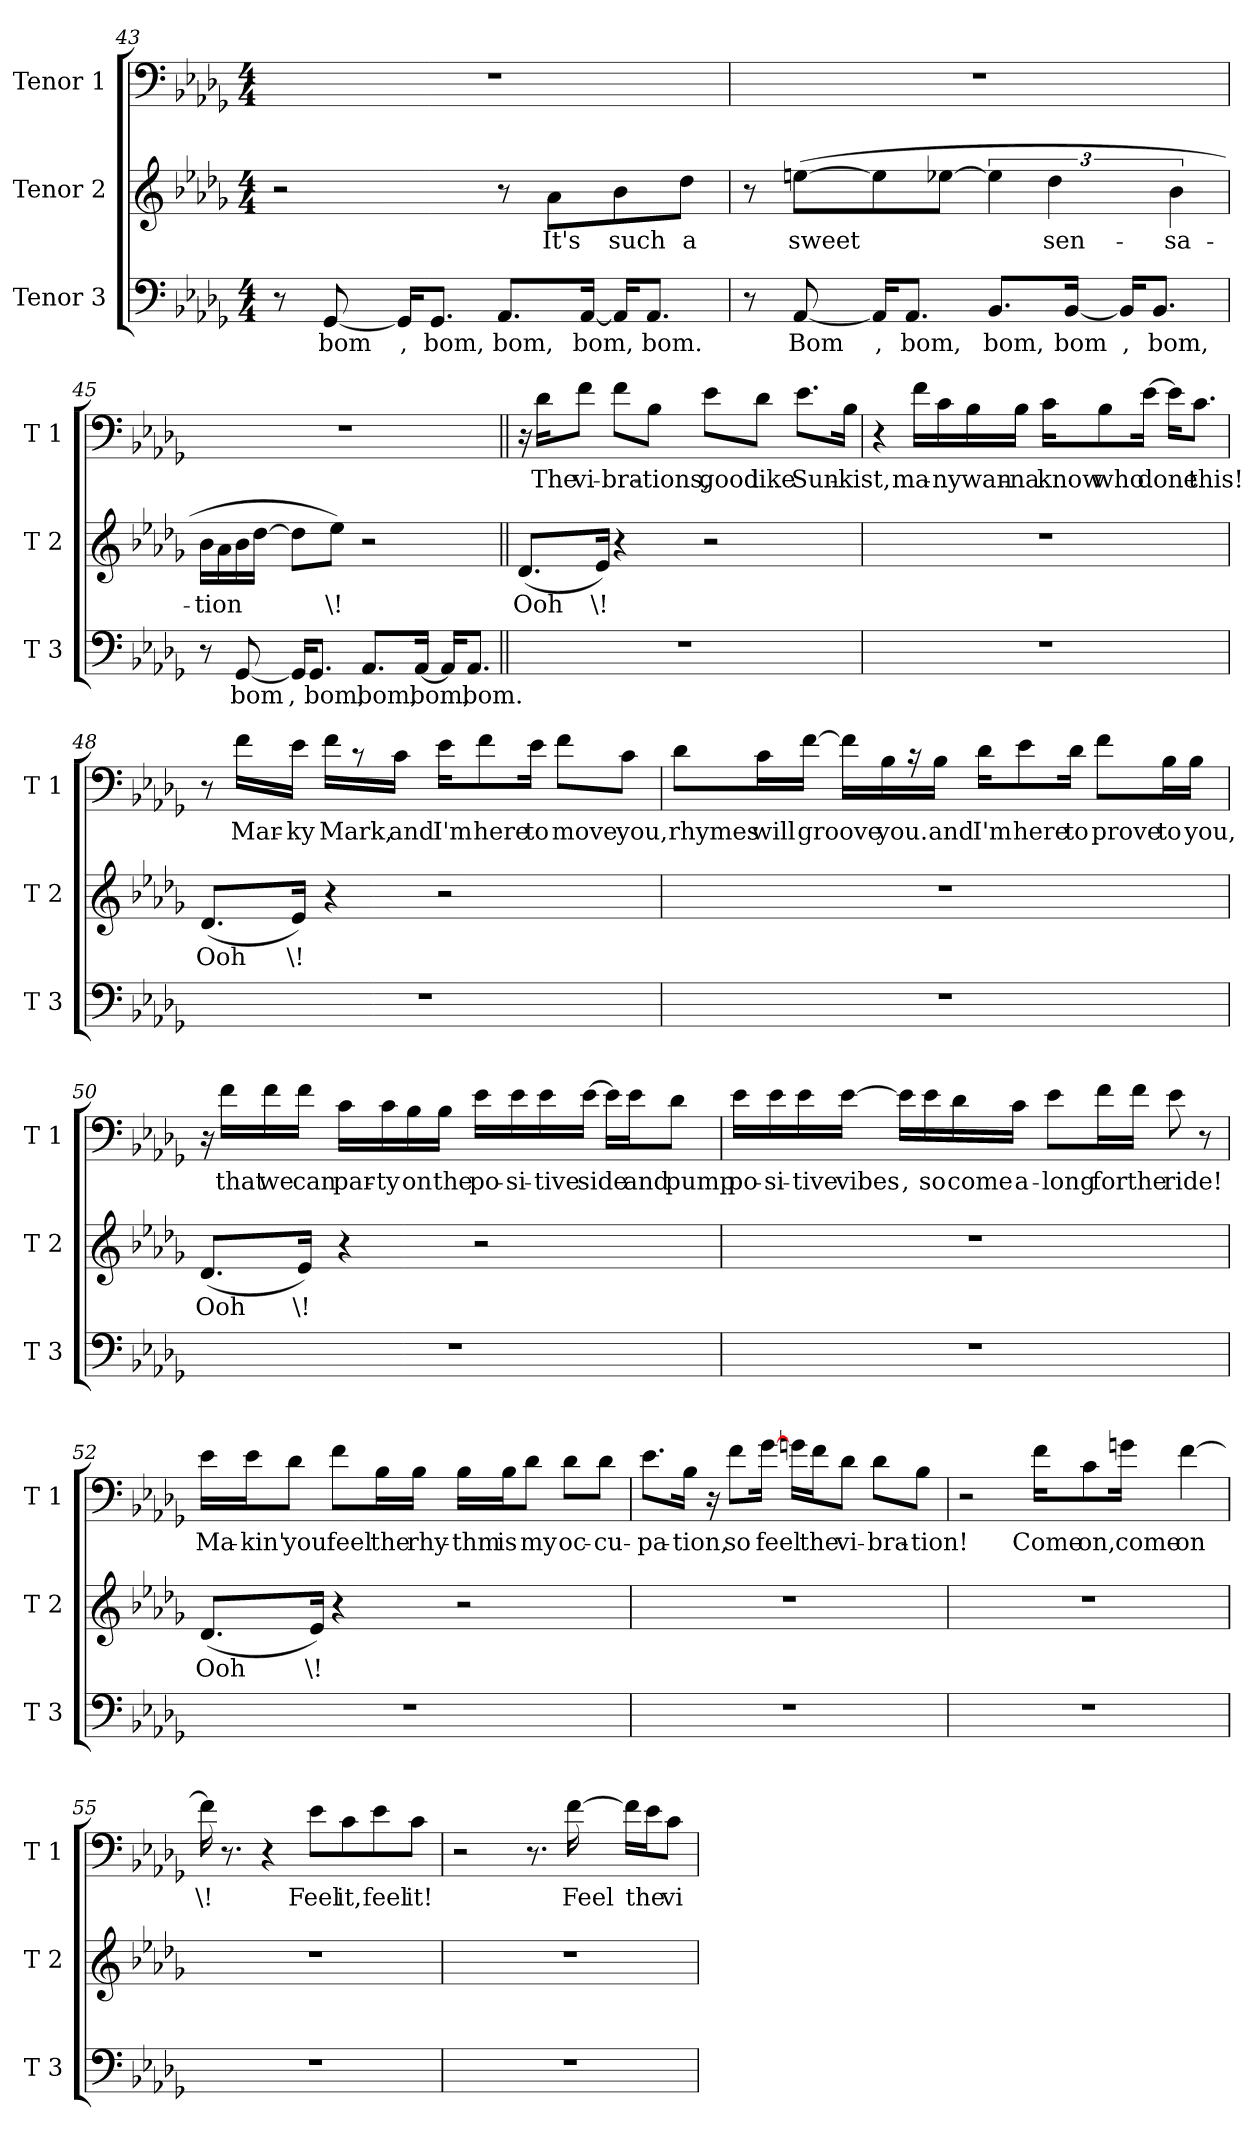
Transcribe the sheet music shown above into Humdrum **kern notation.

**kern	**text	**kern	**text	**kern	**text
*part3	*part3	*part2	*part2	*part1	*part1
*staff3	*staff3	*staff2	*staff2	*staff1	*staff1
*I"Tenor 3	*	*I"Tenor 2	*	*I"Tenor 1	*
*I'T 3	*	*I'T 2	*	*I'T 1	*
*clefF4	*	*clefG2	*	*clefF4	*
*k[b-e-a-d-g-]	*	*k[b-e-a-d-g-]	*	*k[b-e-a-d-g-]	*
*b-:	*	*b-:	*	*b-:	*
*M4/4	*	*M4/4	*	*M4/4	*
=43	=43	=43	=43	=43	=43
8r	.	2r	.	1r	.
!	!LO:LY:b	!	!	!	!
[8GG-/	bom	.	.	.	.
!	!LO:LY:b	!	!	!	!
16GG-/KL]	,	.	.	.	.
!	!LO:LY:b	!	!	!	!
8.GG-/J	bom,	.	.	.	.
!	!LO:LY:b	!	!	!	!
8.AA-/L	bom,	8r	.	.	.
!	!	!	!LO:LY:b	!	!
.	.	8a-\L	It's	.	.
!	!LO:LY:b	!	!	!	!
[16AA-/Jk	bom,	.	.	.	.
!	!	!	!LO:LY:b	!	!
16AA-/KL]	.	8b-\	such	.	.
!	!LO:LY:b	!	!	!	!
8.AA-/J	bom.	.	.	.	.
!	!	!	!LO:LY:b	!	!
.	.	8dd-\J	a	.	.
!!LO:LB:g=z
=44	=44	=44	=44	=44	=44
8r	.	8r	.	1r	.
!	!LO:LY:b	!	!LO:LY:b	!	!
[8AA-/	Bom	(>[8een\L	sweet	.	.
!	!LO:LY:b	!	!	!	!
16AA-/KL]	,	8ee\]	.	.	.
!	!LO:LY:b	!	!	!	!
8.AA-/J	bom,	.	.	.	.
.	.	[8ee-X\J	.	.	.
!	!LO:LY:b	!	!	!	!
8.BB-/L	bom,	6ee-\]	.	.	.
!	!	!	!LO:LY:b	!	!
.	.	6dd-\	sen-	.	.
!	!LO:LY:b	!	!	!	!
[16BB-/Jk	bom	.	.	.	.
!	!LO:LY:b	!	!	!	!
16BB-/KL]	,	.	.	.	.
!	!LO:LY:b	!	!	!	!
8.BB-/J	bom,	.	.	.	.
!	!	!	!LO:LY:b	!	!
.	.	6b-\	-sa-	.	.
=45	=45	=45	=45	=45	=45
!	!	!	!LO:LY:b	!	!
8r	.	16b-\LL	-tion	1r	.
.	.	16a-\	.	.	.
!	!LO:LY:b	!	!	!	!
[8GG-/	bom	16b-\	.	.	.
.	.	[16dd-\JJ	.	.	.
!	!LO:LY:b	!	!	!	!
16GG-/KL]	,	8dd-\L]	.	.	.
!	!LO:LY:b	!	!	!	!
8.GG-/J	bom,	.	.	.	.
!	!	!	!LO:LY:b	!	!
.	.	8ee-\J)	\!	.	.
!	!LO:LY:b	!	!	!	!
8.AA-/L	bom,	2r	.	.	.
!	!LO:LY:b	!	!	!	!
[16AA-/Jk	bom,	.	.	.	.
16AA-/KL]	.	.	.	.	.
!	!LO:LY:b	!	!	!	!
8.AA-/J	bom.	.	.	.	.
!!LO:PB:g=z
=46||	=46||	=46||	=46||	=46||	=46||
!	!	!	!LO:LY:b	!	!
1r	.	(<8.d-/L	Ooh	16r	.
!	!	!	!	!LO:N:head=solid	!LO:LY:b
.	.	.	.	16d-\KL	The
!	!	!	!	!LO:N:head=solid	!LO:LY:b
.	.	.	.	8f\J	vi-
!	!	!	!LO:LY:b	!	!
.	.	16e-/Jk)	\!	.	.
!	!	!	!	!LO:N:head=solid	!LO:LY:b
.	.	4r	.	8f\L	-bra-
!	!	!	!	!LO:N:head=solid	!LO:LY:b
.	.	.	.	8B-\J	-tions,
!	!	!	!	!LO:N:head=solid	!LO:LY:b
.	.	2r	.	8e-\L	good
!	!	!	!	!LO:N:head=solid	!LO:LY:b
.	.	.	.	8d-\J	like
!	!	!	!	!LO:N:head=solid	!LO:LY:b
.	.	.	.	8.e-\L	Sun-
!	!	!	!	!LO:N:head=solid	!LO:LY:b
.	.	.	.	16B-\Jk	-kist,
=47	=47	=47	=47	=47	=47
1r	.	1r	.	4r	.
!	!	!	!	!LO:N:head=solid	!LO:LY:b
.	.	.	.	16f\LL	ma-
!	!	!	!	!LO:N:head=solid	!LO:LY:b
.	.	.	.	16c\	-ny
!	!	!	!	!LO:N:head=solid	!LO:LY:b
.	.	.	.	16B-\	wan-
!	!	!	!	!LO:N:head=solid	!LO:LY:b
.	.	.	.	16B-\JJ	-na
!	!	!	!	!LO:N:head=solid	!LO:LY:b
.	.	.	.	16c\KL	know
!	!	!	!	!LO:N:head=solid	!LO:LY:b
.	.	.	.	8B-\	who
!	!	!	!	!LO:N:head=solid	!LO:LY:b
.	.	.	.	[16e-\Jk	done
!	!	!	!	!LO:N:head=solid	!
.	.	.	.	16e-\KL]	.
!	!	!	!	!LO:N:head=solid	!LO:LY:b
.	.	.	.	8.c\J	this!
!!LO:LB:g=z
=48	=48	=48	=48	=48	=48
!	!	!	!LO:LY:b	!	!
1r	.	(<8.d-/L	Ooh	8r	.
!	!	!	!	!LO:N:head=solid	!LO:LY:b
.	.	.	.	16f\LL	Mar-
!	!	!	!LO:LY:b	!LO:N:head=solid	!LO:LY:b
.	.	16e-/Jk)	\!	16e-\JJ	-ky
!	!	!	!	!LO:N:head=solid	!LO:LY:b
.	.	4r	.	16f\KL	Mark,
.	.	.	.	8r	.
!	!	!	!	!LO:N:head=solid	!LO:LY:b
.	.	.	.	16c\Jk	and
!	!	!	!	!LO:N:head=solid	!LO:LY:b
.	.	2r	.	16e-\KL	I'm
!	!	!	!	!LO:N:head=solid	!LO:LY:b
.	.	.	.	8f\	here
!	!	!	!	!LO:N:head=solid	!LO:LY:b
.	.	.	.	16e-\Jk	to
!	!	!	!	!LO:N:head=solid	!LO:LY:b
.	.	.	.	8f\L	move
!	!	!	!	!LO:N:head=solid	!LO:LY:b
.	.	.	.	8c\J	you,
=49	=49	=49	=49	=49	=49
!	!	!	!	!LO:N:head=solid	!LO:LY:b
1r	.	1r	.	8d-\L	rhymes
!	!	!	!	!LO:N:head=solid	!LO:LY:b
.	.	.	.	16c\L	will
!	!	!	!	!LO:N:head=solid	!LO:LY:b
.	.	.	.	[16f\JJ	groove
!	!	!	!	!LO:N:head=solid	!
.	.	.	.	16f\LL]	.
!	!	!	!	!LO:N:head=solid	!LO:LY:b
.	.	.	.	16B-\J	you.
.	.	.	.	16r	.
!	!	!	!	!LO:N:head=solid	!LO:LY:b
.	.	.	.	16B-\Jk	and
!	!	!	!	!LO:N:head=solid	!LO:LY:b
.	.	.	.	16d-\KL	I'm
!	!	!	!	!LO:N:head=solid	!LO:LY:b
.	.	.	.	8e-\	here
!	!	!	!	!LO:N:head=solid	!LO:LY:b
.	.	.	.	16d-\Jk	to
!	!	!	!	!LO:N:head=solid	!LO:LY:b
.	.	.	.	8f\L	prove
!	!	!	!	!LO:N:head=solid	!LO:LY:b
.	.	.	.	16B-\L	to
!	!	!	!	!LO:N:head=solid	!LO:LY:b
.	.	.	.	16B-\JJ	you,
!!LO:LB:g=z
=50	=50	=50	=50	=50	=50
!	!	!	!LO:LY:b	!	!
1r	.	(<8.d-/L	Ooh	16r	.
!	!	!	!	!LO:N:head=solid	!LO:LY:b
.	.	.	.	16f\LL	that
!	!	!	!	!LO:N:head=solid	!LO:LY:b
.	.	.	.	16f\	we
!	!	!	!LO:LY:b	!LO:N:head=solid	!LO:LY:b
.	.	16e-/Jk)	\!	16f\JJ	can
!	!	!	!	!LO:N:head=solid	!LO:LY:b
.	.	4r	.	16c\LL	par-
!	!	!	!	!LO:N:head=solid	!LO:LY:b
.	.	.	.	16c\	-ty
!	!	!	!	!LO:N:head=solid	!LO:LY:b
.	.	.	.	16B-\	on
!	!	!	!	!LO:N:head=solid	!LO:LY:b
.	.	.	.	16B-\JJ	the
!	!	!	!	!LO:N:head=solid	!LO:LY:b
.	.	2r	.	16e-\LL	po-
!	!	!	!	!LO:N:head=solid	!LO:LY:b
.	.	.	.	16e-\	-si-
!	!	!	!	!LO:N:head=solid	!LO:LY:b
.	.	.	.	16e-\	-tive
!	!	!	!	!LO:N:head=solid	!LO:LY:b
.	.	.	.	[16e-\JJ	side
!	!	!	!	!LO:N:head=solid	!
.	.	.	.	16e-\LL]	.
!	!	!	!	!LO:N:head=solid	!LO:LY:b
.	.	.	.	16e-\J	and
!	!	!	!	!LO:N:head=solid	!LO:LY:b
.	.	.	.	8d-\J	pump
=51	=51	=51	=51	=51	=51
!	!	!	!	!LO:N:head=solid	!LO:LY:b
1r	.	1r	.	16e-\LL	po-
!	!	!	!	!LO:N:head=solid	!LO:LY:b
.	.	.	.	16e-\	-si-
!	!	!	!	!LO:N:head=solid	!LO:LY:b
.	.	.	.	16e-\	-tive
!	!	!	!	!LO:N:head=solid	!LO:LY:b
.	.	.	.	[16e-\JJ	vibes
!	!	!	!	!LO:N:head=solid	!LO:LY:b
.	.	.	.	16e-\LL]	,
!	!	!	!	!LO:N:head=solid	!LO:LY:b
.	.	.	.	16e-\	so
!	!	!	!	!LO:N:head=solid	!LO:LY:b
.	.	.	.	16d-\	come
!	!	!	!	!LO:N:head=solid	!LO:LY:b
.	.	.	.	16c\JJ	a-
!	!	!	!	!LO:N:head=solid	!LO:LY:b
.	.	.	.	8e-\L	-long
!	!	!	!	!LO:N:head=solid	!LO:LY:b
.	.	.	.	16f\L	for
!	!	!	!	!LO:N:head=solid	!LO:LY:b
.	.	.	.	16f\JJ	the
!	!	!	!	!LO:N:head=solid	!LO:LY:b
.	.	.	.	8e-\	ride!
.	.	.	.	8r	.
!!LO:LB:g=z
=52	=52	=52	=52	=52	=52
!	!	!	!LO:LY:b	!LO:N:head=solid	!LO:LY:b
1r	.	(<8.d-/L	Ooh	16e-\LL	Ma-
!	!	!	!	!LO:N:head=solid	!LO:LY:b
.	.	.	.	16e-\J	-kin'
!	!	!	!	!LO:N:head=solid	!LO:LY:b
.	.	.	.	8d-\J	you
!	!	!	!LO:LY:b	!	!
.	.	16e-/Jk)	\!	.	.
!	!	!	!	!LO:N:head=solid	!LO:LY:b
.	.	4r	.	8f\L	feel
!	!	!	!	!LO:N:head=solid	!LO:LY:b
.	.	.	.	16B-\L	the
!	!	!	!	!LO:N:head=solid	!LO:LY:b
.	.	.	.	16B-\JJ	rhy-
!	!	!	!	!LO:N:head=solid	!LO:LY:b
.	.	2r	.	16B-\LL	-thm
!	!	!	!	!LO:N:head=solid	!LO:LY:b
.	.	.	.	16B-\J	is
!	!	!	!	!LO:N:head=solid	!LO:LY:b
.	.	.	.	8d-\J	my
!	!	!	!	!LO:N:head=solid	!LO:LY:b
.	.	.	.	8d-\L	oc-
!	!	!	!	!LO:N:head=solid	!LO:LY:b
.	.	.	.	8d-\J	-cu-
=53	=53	=53	=53	=53	=53
!	!	!	!	!LO:N:head=solid	!LO:LY:b
1r	.	1r	.	8.e-\L	-pa-
!	!	!	!	!LO:N:head=solid	!LO:LY:b
.	.	.	.	16B-\Jk	-tion,
.	.	.	.	16r	.
!	!	!	!	!LO:N:head=solid	!LO:LY:b
.	.	.	.	8f\L	so
!	!	!	!	!LO:N:head=solid	!LO:LY:b
.	.	.	.	[16g-\Jk	feel
!	!	!	!	!LO:N:head=solid	!
.	.	.	.	16gn\LL	.
!	!	!	!	!LO:N:head=solid	!LO:LY:b
.	.	.	.	16f\J	the
!	!	!	!	!LO:N:head=solid	!LO:LY:b
.	.	.	.	8d-\J	vi-
!	!	!	!	!LO:N:head=solid	!LO:LY:b
.	.	.	.	8d-\L	-bra-
!	!	!	!	!LO:N:head=solid	!LO:LY:b
.	.	.	.	8B-\J	-tion!
!!LO:LB:g=z
=54	=54	=54	=54	=54	=54
1r	.	1r	.	2r	.
!	!	!	!	!LO:N:head=solid	!LO:LY:b
.	.	.	.	16f\KL	Come
!	!	!	!	!LO:N:head=solid	!LO:LY:b
.	.	.	.	8c\	on,
!	!	!	!	!LO:N:head=solid	!LO:LY:b
.	.	.	.	16gn\Jk	come
!	!	!	!	!LO:N:head=solid	!LO:LY:b
.	.	.	.	[4f\	on
=55	=55	=55	=55	=55	=55
!	!	!	!	!LO:N:head=solid	!LO:LY:b
1r	.	1r	.	16f\]	\!
.	.	.	.	8.r	.
.	.	.	.	4r	.
!	!	!	!	!LO:N:head=solid	!LO:LY:b
.	.	.	.	8e-\L	Feel
!	!	!	!	!LO:N:head=solid	!LO:LY:b
.	.	.	.	8c\	it,
!	!	!	!	!LO:N:head=solid	!LO:LY:b
.	.	.	.	8e-\	feel
!	!	!	!	!LO:N:head=solid	!LO:LY:b
.	.	.	.	8c\J	it!
!!LO:PB:g=z
=56	=56	=56	=56	=56	=56
1r	.	1r	.	2r	.
.	.	.	.	8.r	.
!	!	!	!	!LO:N:head=solid	!LO:LY:b
.	.	.	.	[16f\	Feel
!	!	!	!	!LO:N:head=solid	!
.	.	.	.	16f\LL]	.
!	!	!	!	!LO:N:head=solid	!LO:LY:b
.	.	.	.	16e-\J	the
!	!	!	!	!LO:N:head=solid	!LO:LY:b
.	.	.	.	8c\J	vi-
=	=	=	=	=	=
*-	*-	*-	*-	*-	*-
